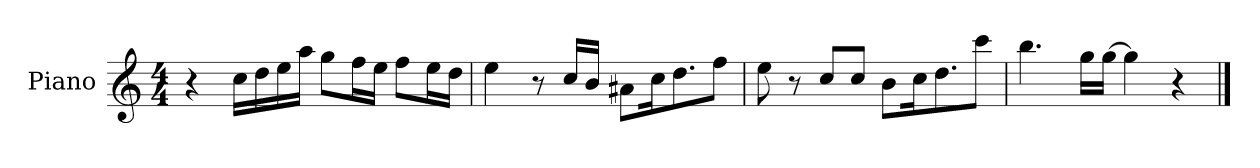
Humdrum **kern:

**kern
*part1
*staff1
*I"Piano
*I'Pno.
*clefG2
*k[]
*M4/4
=1
4r
16cc\LL
16dd\
16ee\
16aa\JJ
8gg\L
16ff\L
16ee\JJ
8ff\L
16ee\L
16dd\JJ
=2
4ee\
8r
16cc/LL
16b/JJ
8a#X\L
16cc\K
8.dd\
8ff\J
=3
8ee\
8r
8cc/L
8cc/J
8b\L
16cc\K
8.dd\
8ccc\J
=4
4.bb\
16gg\LL
[16gg\JJ
4gg\]
4r
==
*-
